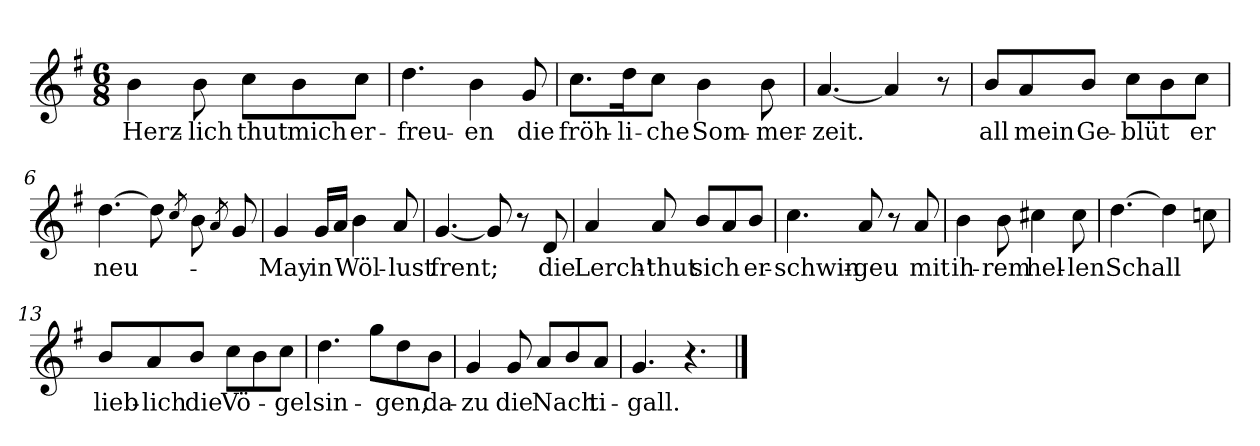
**kern	**text
*part1	*part1
*staff1	*staff1
*clefG2	*
*k[f#]	*
*M6/8	*
=1	=1
!	!LO:LY:b
4b\	Herz-
!	!LO:LY:b
8b\	-lich
!	!LO:LY:b
8cc\L	thut
!	!LO:LY:b
8b\	mich
!	!LO:LY:b
8cc\J	er-
=2	=2
!	!LO:LY:b
4.dd\	-freu-
!	!LO:LY:b
4b\	-en
!	!LO:LY:b
8g/	die
=3	=3
!	!LO:LY:b
8.cc\L	fröh-
!	!LO:LY:b
16dd\K	-li-
!	!LO:LY:b
8cc\J	-che
!	!LO:LY:b
4b\	Som-
!	!LO:LY:b
8b\	-mer-
=4	=4
!	!LO:LY:b
[4.a/	-zeit.
4a/]	.
8r	.
=5	=5
!	!LO:LY:b
8b/L	all
!	!LO:LY:b
8a/	mein
!	!LO:LY:b
8b/J	Ge-
!	!LO:LY:b
8cc\L	-blüt
8b\	.
!	!LO:LY:b
8cc\J	er
=6	=6
!	!LO:LY:b
[4.dd\	neu-
8dd\]	.
8qcc/	.
8b\	.
8qa/	.
8g/	.
!!LO:LB:g=z
=7	=7
!	!LO:LY:b
4g/	May
!	!LO:LY:b
16g/LL	in
16a/JJ	.
!	!LO:LY:b
4b\	Wöl-
!	!LO:LY:b
8a/	-lust
=8	=8
!	!LO:LY:b
[4.g/	frent;
8g/]	.
8r	.
!	!LO:LY:b
8d/	die
=9	=9
!	!LO:LY:b
4a/	Lerch'-
!	!LO:LY:b
8a/	-thut
!	!LO:LY:b
8b/L	sich
8a/	.
!	!LO:LY:b
8b/J	er-
=10	=10
!	!LO:LY:b
4.cc\	-schwin-
!	!LO:LY:b
8a/	-geu
8r	.
!	!LO:LY:b
8a/	mit
=11	=11
!	!LO:LY:b
4b\	ih-
!	!LO:LY:b
8b\	-rem
!	!LO:LY:b
4cc#X\	hel-
!	!LO:LY:b
8cc#\	-len
=12	=12
!	!LO:LY:b
[4.dd\	Schall
4dd\]	.
8ccn\	.
!!LO:LB:g=z
=13	=13
!	!LO:LY:b
8b/L	lieb-
!	!LO:LY:b
8a/	-lich
!	!LO:LY:b
8b/J	die
!	!LO:LY:b
8cc\L	Vö-
8b\	.
!	!LO:LY:b
8cc\J	-gel
=14	=14
!	!LO:LY:b
4.dd\	sin-
8gg\L	.
!	!LO:LY:b
8dd\	-gen,
!	!LO:LY:b
8b\J	da-
=15	=15
!	!LO:LY:b
4g/	-zu
!	!LO:LY:b
8g/	die
!	!LO:LY:b
8a/L	Nach
8b/	.
!	!LO:LY:b
8a/J	-ti-
=16	=16
!	!LO:LY:b
4.g/	-gall.
4.r	.
==	==
*-	*-
